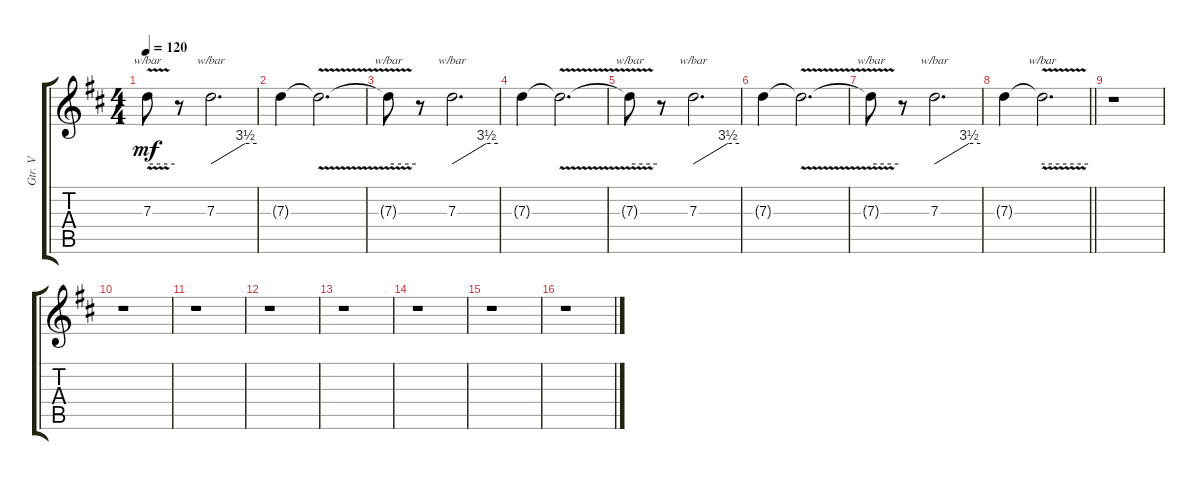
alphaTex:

\track ("Gtr. V" "Gtr. V") {instrument distortionguitar}
\staff {score tabs}
\tuning (E4 B3 G3 D3 A2 E2) {hide}
\ts (4 4)
\tempo 120
\clef g2
\ks d
7.3{v t}.8{tbe (hold default 0 0 60 0) dy mf} r.8 7.3.2{d tbe (custom default 0 0 45 14 60 14)} |
7.3{t}.4 7.3{v t}.2{d} |
7.3{v t}.8{tbe (hold default 0 0 60 0)} r.8 7.3.2{d tbe (custom default 0 0 45 14 60 14)} |
7.3{t}.4 7.3{v t}.2{d} |
7.3{v t}.8{tbe (hold default 0 0 60 0)} r.8 7.3.2{d tbe (custom default 0 0 45 14 60 14)} |
7.3{t}.4 7.3{v t}.2{d} |
7.3{v t}.8{tbe (hold default 0 0 60 0)} r.8 7.3.2{d tbe (custom default 0 0 45 14 60 14)} |
\barLineRight lightlight
7.3{t}.4 7.3{v t}.2{d tbe (hold default 0 0 60 0)} |
r.1 |
r.1 |
r.1 |
r.1 |
r.1 |
r.1 |
r.1 |
r.1
